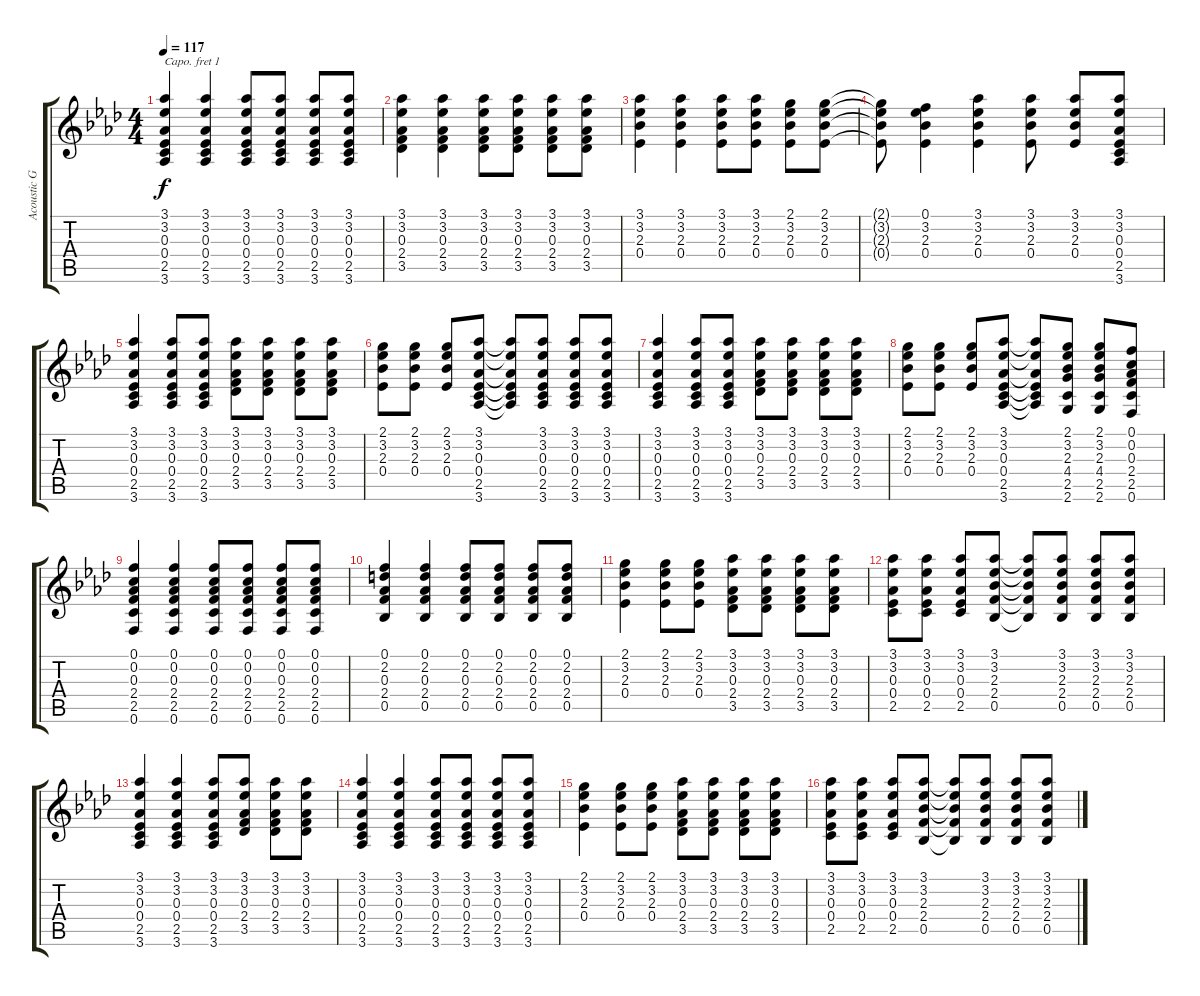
\track ("Acoustic Guitar 2" "Acoustic G") {instrument acousticguitarsteel}
\staff {score tabs}
\capo 1
\tuning (E4 B3 G3 D3 A2 E2) {hide}
\ts (4 4)
\tempo 117
\clef g2
\ks ab
(3.1 3.2 0.3 0.4 2.5 3.6).4{dy f} (3.1 3.2 0.3 0.4 2.5 3.6).4 (3.1 3.2 0.3 0.4 2.5 3.6).8 (3.1 3.2 0.3 0.4 2.5 3.6).8 (3.1 3.2 0.3 0.4 2.5 3.6).8 (3.1 3.2 0.3 0.4 2.5 3.6).8 |
(3.1 3.2 0.3 2.4 3.5).4 (3.1 3.2 0.3 2.4 3.5).4 (3.1 3.2 0.3 2.4 3.5).8 (3.1 3.2 0.3 2.4 3.5).8 (3.1 3.2 0.3 2.4 3.5).8 (3.1 3.2 0.3 2.4 3.5).8 |
(3.1 3.2 2.3 0.4).4 (3.1 3.2 2.3 0.4).4 (3.1 3.2 2.3 0.4).8 (3.1 3.2 2.3 0.4).8 (2.1 3.2 2.3 0.4).8 (2.1 3.2 2.3 0.4).8 |
(2.1{t} 3.2{t} 2.3{t} 0.4{t}).8 (0.1 3.2 2.3 0.4).4 (3.1 3.2 2.3 0.4).4 (3.1 3.2 2.3 0.4).8 (3.1 3.2 2.3 0.4).8 (3.1 3.2 0.3 0.4 2.5 3.6).8 |
(3.1 3.2 0.3 0.4 2.5 3.6).4 (3.1 3.2 0.3 0.4 2.5 3.6).8 (3.1 3.2 0.3 0.4 2.5 3.6).8 (3.1 3.2 0.3 2.4 3.5).8 (3.1 3.2 0.3 2.4 3.5).8 (3.1 3.2 0.3 2.4 3.5).8 (3.1 3.2 0.3 2.4 3.5).8 |
(2.1 3.2 2.3 0.4).8 (2.1 3.2 2.3 0.4).8 (2.1 3.2 2.3 0.4).8 (3.1 3.2 0.3 0.4 2.5 3.6).8 (3.1{t} 3.2{t} 0.3{t} 0.4{t} 2.5{t} 3.6{t}).8 (3.1 3.2 0.3 0.4 2.5 3.6).8 (3.1 3.2 0.3 0.4 2.5 3.6).8 (3.1 3.2 0.3 0.4 2.5 3.6).8 |
(3.1 3.2 0.3 0.4 2.5 3.6).4 (3.1 3.2 0.3 0.4 2.5 3.6).8 (3.1 3.2 0.3 0.4 2.5 3.6).8 (3.1 3.2 0.3 2.4 3.5).8 (3.1 3.2 0.3 2.4 3.5).8 (3.1 3.2 0.3 2.4 3.5).8 (3.1 3.2 0.3 2.4 3.5).8 |
(2.1 3.2 2.3 0.4).8 (2.1 3.2 2.3 0.4).8 (2.1 3.2 2.3 0.4).8 (3.1 3.2 0.3 0.4 2.5 3.6).8 (3.1{t} 3.2{t} 0.3{t} 0.4{t} 2.5{t} 3.6{t}).8 (2.1 3.2 2.3 4.4 2.5 2.6).8 (2.1 3.2 2.3 4.4 2.5 2.6).8 (0.1 0.2 0.3 2.4 2.5 0.6).8 |
(0.1 0.2 0.3 2.4 2.5 0.6).4 (0.1 0.2 0.3 2.4 2.5 0.6).4 (0.1 0.2 0.3 2.4 2.5 0.6).8 (0.1 0.2 0.3 2.4 2.5 0.6).8 (0.1 0.2 0.3 2.4 2.5 0.6).8 (0.1 0.2 0.3 2.4 2.5 0.6).8 |
(0.1 2.2 0.3 2.4 0.5).4 (0.1 2.2 0.3 2.4 0.5).4 (0.1 2.2 0.3 2.4 0.5).8 (0.1 2.2 0.3 2.4 0.5).8 (0.1 2.2 0.3 2.4 0.5).8 (0.1 2.2 0.3 2.4 0.5).8 |
(2.1 3.2 2.3 0.4).4 (2.1 3.2 2.3 0.4).8 (2.1 3.2 2.3 0.4).8 (3.1 3.2 0.3 2.4 3.5).8 (3.1 3.2 0.3 2.4 3.5).8 (3.1 3.2 0.3 2.4 3.5).8 (3.1 3.2 0.3 2.4 3.5).8 |
(3.1 3.2 0.3 0.4 2.5).8 (3.1 3.2 0.3 0.4 2.5).8 (3.1 3.2 0.3 0.4 2.5).8 (3.1 3.2 2.3 2.4 0.5).8 (3.1{t} 3.2{t} 2.3{t} 2.4{t} 0.5{t}).8 (3.1 3.2 2.3 2.4 0.5).8 (3.1 3.2 2.3 2.4 0.5).8 (3.1 3.2 2.3 2.4 0.5).8 |
(3.1 3.2 0.3 0.4 2.5 3.6).4 (3.1 3.2 0.3 0.4 2.5 3.6).4 (3.1 3.2 0.3 0.4 2.5 3.6).8 (3.1 3.2 0.3 2.4 3.5).8 (3.1 3.2 0.3 2.4 3.5).8 (3.1 3.2 0.3 2.4 3.5).8 |
(3.1 3.2 0.3 0.4 2.5 3.6).4 (3.1 3.2 0.3 0.4 2.5 3.6).4 (3.1 3.2 0.3 0.4 2.5 3.6).8 (3.1 3.2 0.3 0.4 2.5 3.6).8 (3.1 3.2 0.3 0.4 2.5 3.6).8 (3.1 3.2 0.3 0.4 2.5 3.6).8 |
(2.1 3.2 2.3 0.4).4 (2.1 3.2 2.3 0.4).8 (2.1 3.2 2.3 0.4).8 (3.1 3.2 0.3 2.4 3.5).8 (3.1 3.2 0.3 2.4 3.5).8 (3.1 3.2 0.3 2.4 3.5).8 (3.1 3.2 0.3 2.4 3.5).8 |
(3.1 3.2 0.3 0.4 2.5).8 (3.1 3.2 0.3 0.4 2.5).8 (3.1 3.2 0.3 0.4 2.5).8 (3.1 3.2 2.3 2.4 0.5).8 (3.1{t} 3.2{t} 2.3{t} 2.4{t} 0.5{t}).8 (3.1 3.2 2.3 2.4 0.5).8 (3.1 3.2 2.3 2.4 0.5).8 (3.1 3.2 2.3 2.4 0.5).8
